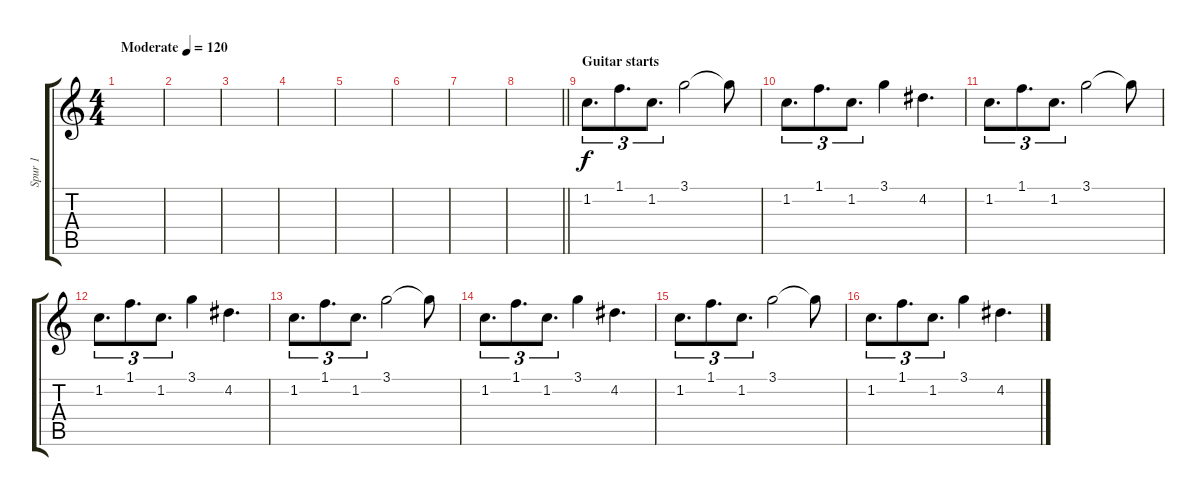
\track ("Spur 1" "Spur 1") {instrument overdrivenguitar}
\staff {score tabs}
\tuning (E4 B3 G3 D3 A2 E2) {hide}
\ts (4 4)
\tempo (120 "Moderate")
\clef g2
\ks c
|
|
|
|
|
|
|
\barLineRight lightlight
|
\section ("" "Guitar starts")
1.2.8{d tu (3 2)} 1.1.8{d tu (3 2)} 1.2.8{d tu (3 2)} 3.1.2 3.1{t}.8 |
1.2.8{d tu (3 2)} 1.1.8{d tu (3 2)} 1.2.8{d tu (3 2)} 3.1.4 4.2.4{d} |
1.2.8{d tu (3 2)} 1.1.8{d tu (3 2)} 1.2.8{d tu (3 2)} 3.1.2 3.1{t}.8 |
1.2.8{d tu (3 2)} 1.1.8{d tu (3 2)} 1.2.8{d tu (3 2)} 3.1.4 4.2.4{d} |
1.2.8{d tu (3 2)} 1.1.8{d tu (3 2)} 1.2.8{d tu (3 2)} 3.1.2 3.1{t}.8 |
1.2.8{d tu (3 2)} 1.1.8{d tu (3 2)} 1.2.8{d tu (3 2)} 3.1.4 4.2.4{d} |
1.2.8{d tu (3 2)} 1.1.8{d tu (3 2)} 1.2.8{d tu (3 2)} 3.1.2 3.1{t}.8 |
1.2.8{d tu (3 2)} 1.1.8{d tu (3 2)} 1.2.8{d tu (3 2)} 3.1.4 4.2.4{d}
